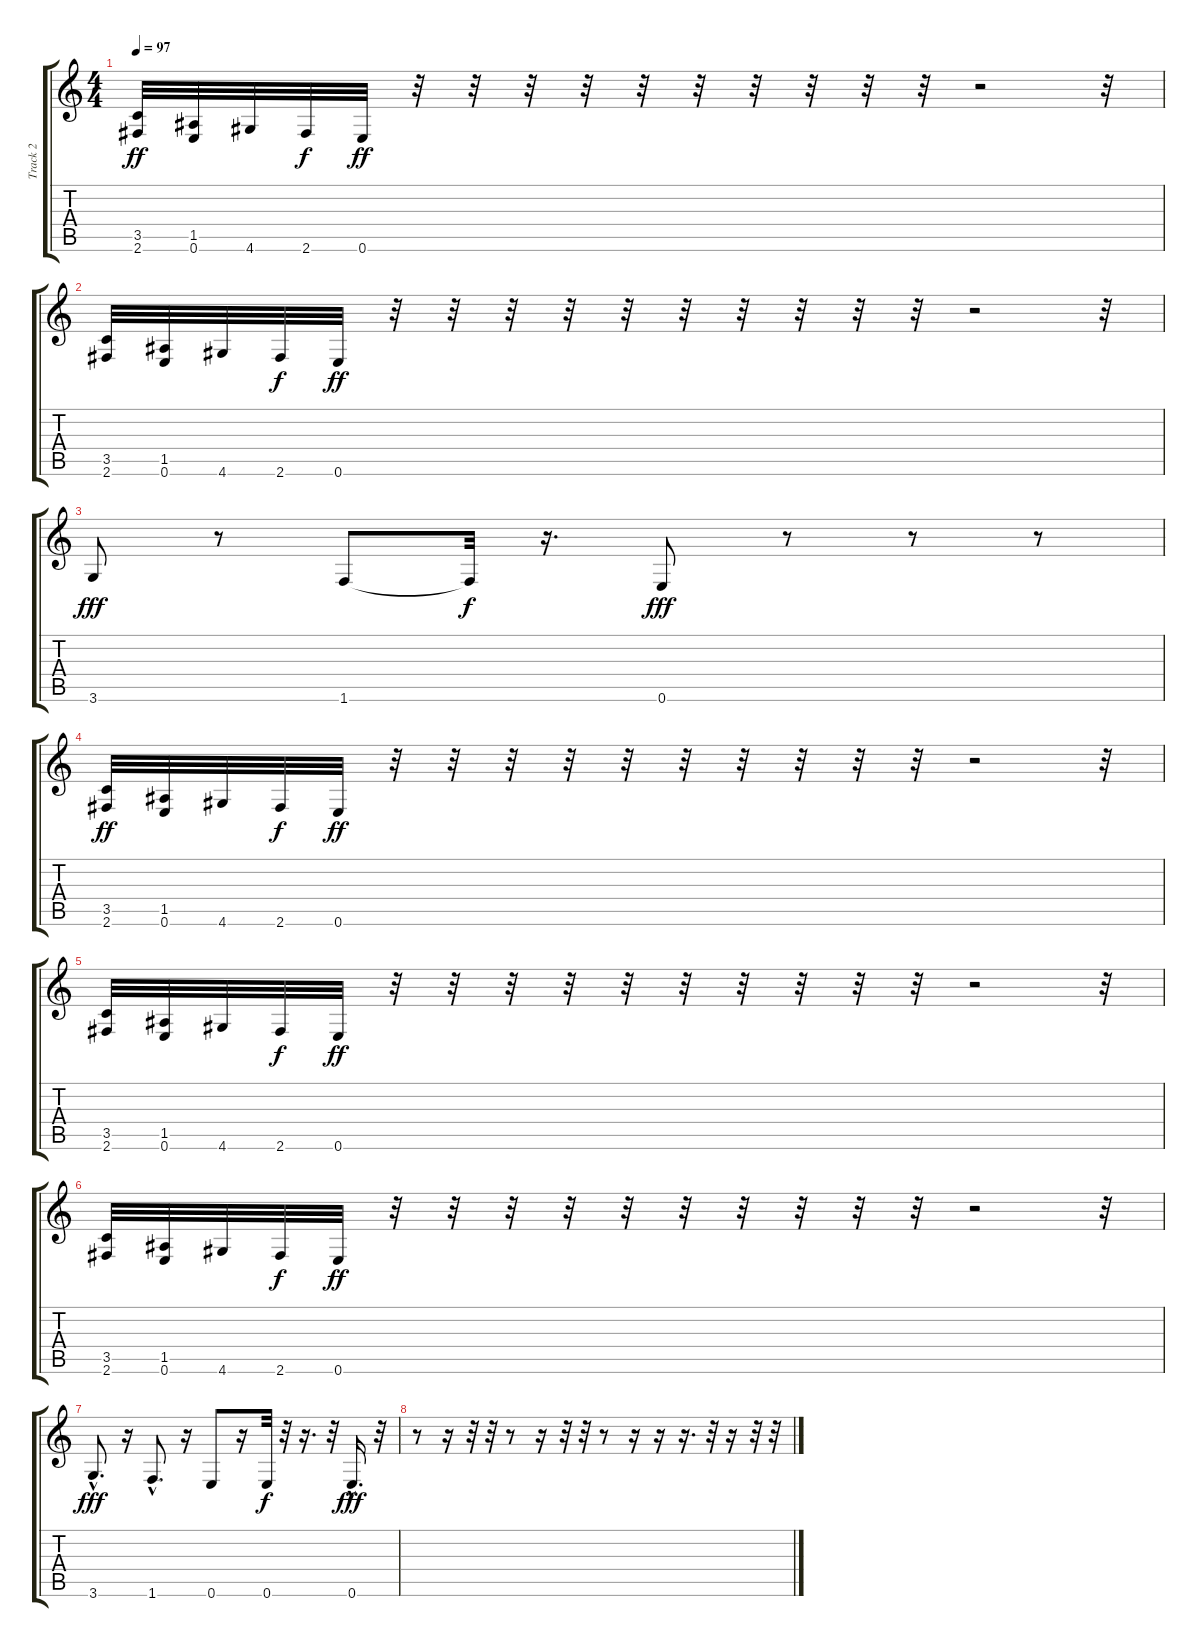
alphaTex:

\track ("Track 2" "Track 2") {instrument electricbassfinger}
\staff {score tabs}
\tuning (E4 B3 G3 D3 A2 E2) {hide}
\ts (4 4)
\tempo 97
\clef g2
\ks c
(3.5 2.6).32{dy ff} (1.5 0.6).32 4.6.32 2.6.32{dy f} 0.6.32{dy ff} r.32 r.32 r.32 r.32 r.32 r.32 r.32 r.32 r.32 r.32 r.2 r.32 |
(3.5 2.6).32 (1.5 0.6).32 4.6.32 2.6.32{dy f} 0.6.32{dy ff} r.32 r.32 r.32 r.32 r.32 r.32 r.32 r.32 r.32 r.32 r.2 r.32 |
3.6.8{dy fff} r.8 1.6.8 1.6{t}.32{dy f} r.16{d} 0.6.8{dy fff} r.8 r.8 r.8 |
(3.5 2.6).32{dy ff} (1.5 0.6).32 4.6.32 2.6.32{dy f} 0.6.32{dy ff} r.32 r.32 r.32 r.32 r.32 r.32 r.32 r.32 r.32 r.32 r.2 r.32 |
(3.5 2.6).32 (1.5 0.6).32 4.6.32 2.6.32{dy f} 0.6.32{dy ff} r.32 r.32 r.32 r.32 r.32 r.32 r.32 r.32 r.32 r.32 r.2 r.32 |
(3.5 2.6).32 (1.5 0.6).32 4.6.32 2.6.32{dy f} 0.6.32{dy ff} r.32 r.32 r.32 r.32 r.32 r.32 r.32 r.32 r.32 r.32 r.2 r.32 |
3.6{hac}.8{d dy fff} r.16 1.6{hac}.8{d} r.16 0.6.8 r.16 0.6.32{dy f} r.32 r.16{d} r.32 0.6{hac}.16{d dy fff} r.32 |
r.8 r.16 r.32 r.32 r.8 r.16 r.32 r.32 r.8 r.16 r.16 r.16{d} r.32 r.16 r.32 r.32
